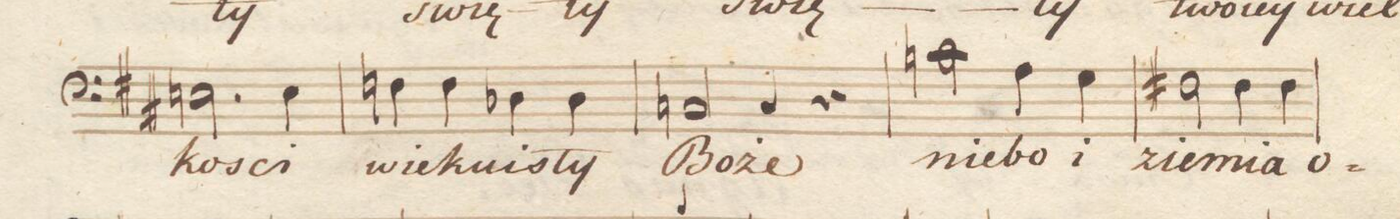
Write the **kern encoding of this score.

**kern	**text	**dynam
*I"Basso.	*	*
*clefF4	*	*
*k[f#c#]	*	*
*met(c|)	*	*
*M2/2	*	*
2.En\	-kos-	.
4E\	-ci	.
=52	=52	=52
4Fn\	wie-	.
4F\	-ku-	.
4D-X\	-i-	.
4D-\	-sty	.
=53	=53	=53
2Cn/	Bo-	.
4C/	-że	.
4r	.	.
=54	=54	=54
2cn\	nie-	.
4A\	-bo	.
4G\	i	.
=55	=55	=55
2F#X\	zie-	.
4F#\	-mia	.
4F#\	o-	.
=56	=56	=56
*-	*-	*-
